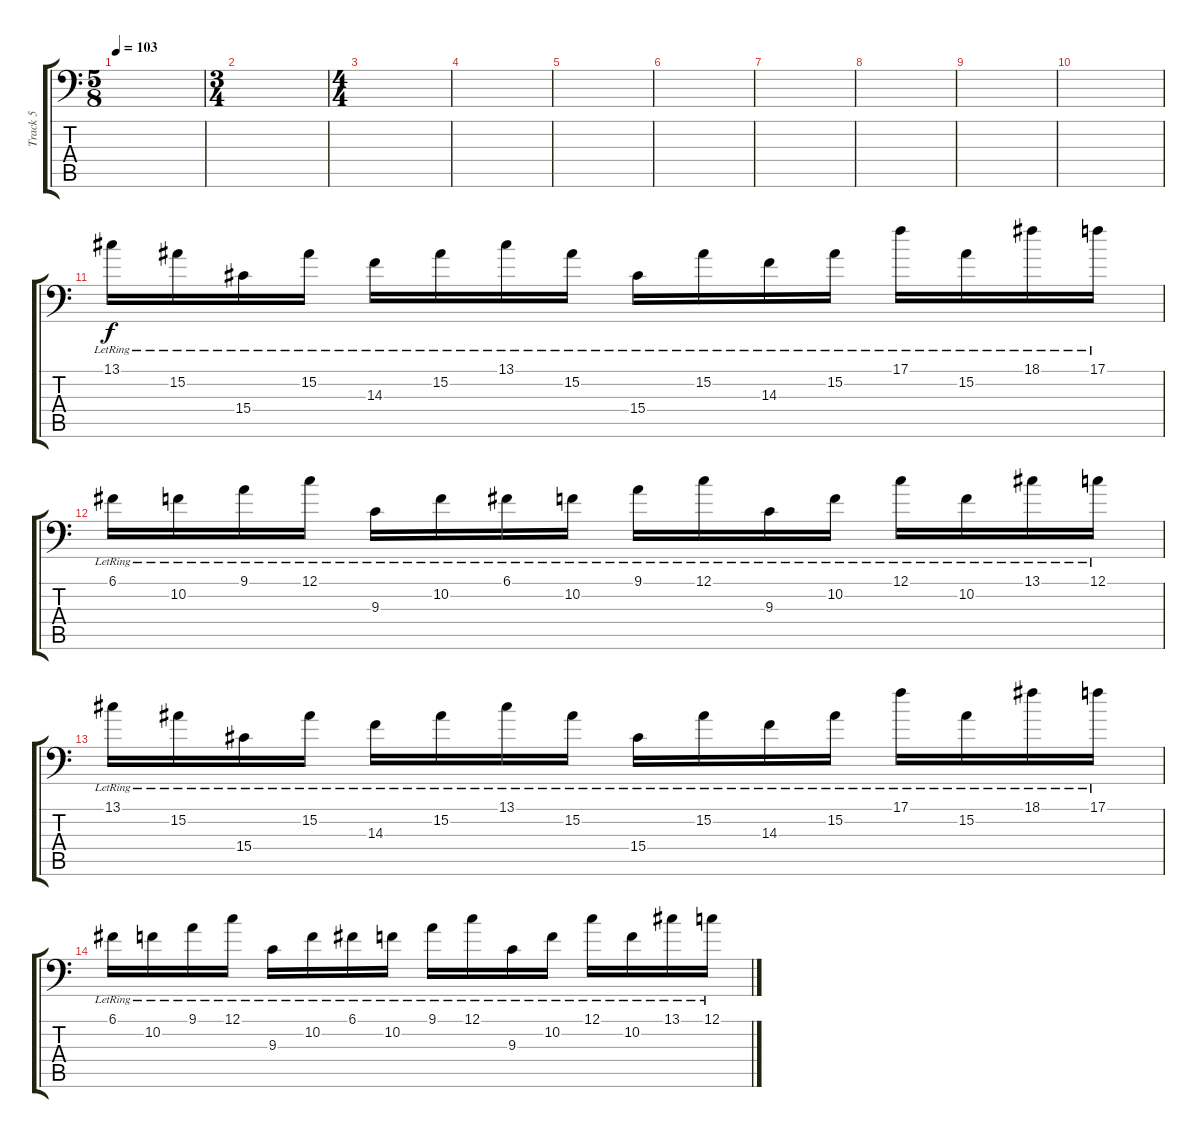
\track ("Track 5" "Track 5") {instrument brightacousticpiano}
\staff {score tabs}
\tuning (C4 G3 Eb3 Bb2 F2 Bb1) {hide}
\ts (5 8)
\tempo 103
\clef f4
\ks c
|
\ts (3 4)
|
\ts (4 4)
|
|
|
|
|
|
|
|
13.1{lr}.16{volume 12} 15.2{lr}.16 15.4{lr}.16 15.2{lr}.16 14.3{lr}.16 15.2{lr}.16 13.1{lr}.16 15.2{lr}.16 15.4{lr}.16 15.2{lr}.16 14.3{lr}.16 15.2{lr}.16 17.1{lr}.16 15.2{lr}.16 18.1{lr}.16 17.1{lr}.16 |
6.1{lr}.16 10.2{lr}.16 9.1{lr}.16 12.1{lr}.16 9.3{lr}.16 10.2{lr}.16 6.1{lr}.16 10.2{lr}.16 9.1{lr}.16 12.1{lr}.16 9.3{lr}.16 10.2{lr}.16 12.1{lr}.16 10.2{lr}.16 13.1{lr}.16 12.1{lr}.16 |
13.1{lr}.16{volume 12} 15.2{lr}.16 15.4{lr}.16 15.2{lr}.16 14.3{lr}.16 15.2{lr}.16 13.1{lr}.16 15.2{lr}.16 15.4{lr}.16 15.2{lr}.16 14.3{lr}.16 15.2{lr}.16 17.1{lr}.16 15.2{lr}.16 18.1{lr}.16 17.1{lr}.16 |
6.1{lr}.16 10.2{lr}.16 9.1{lr}.16 12.1{lr}.16 9.3{lr}.16 10.2{lr}.16 6.1{lr}.16 10.2{lr}.16 9.1{lr}.16 12.1{lr}.16 9.3{lr}.16 10.2{lr}.16 12.1{lr}.16 10.2{lr}.16 13.1{lr}.16 12.1{lr}.16
